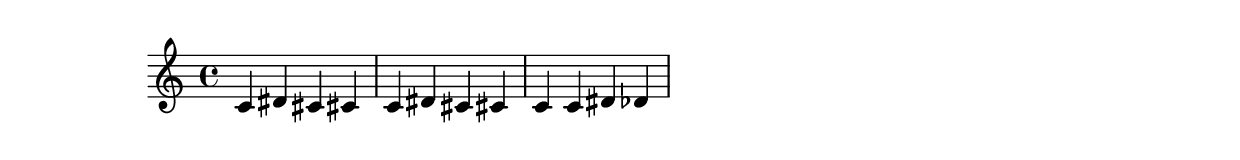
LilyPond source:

%% Do not edit this file; it is auto-generated from LSR http://lsr.dsi.unimi.it
%% This file is in the public domain.
\version "2.11.38"

\header {
  lsrtags = "pitches"
 texidoc = "
In early 20th century works, starting with Schoenberg, Berg and Webern
(the \"Second\" Viennese school), every pitch in the twelve-tone scale
has to be regarded as equal, without any hierarchy such as the
classical (tonal) degrees. Therefore, these composers print one
accidental for each note, even at natural pitches, to emphasize their
new approach to music theory and language. This snippet shows how to
achieve such notation rules. 
" }
% begin verbatim
webernAccidentals = {
  % the 5s are just "a value different from any accidental"
  \set Staff.keySignature = #'((0 . 5) (1 . 5) (2 . 5) (3 . 5)
                               (4 . 5) (5 . 5) (6 . 5))
  \set Staff.extraNatural = ##f
  #(set-accidental-style 'forget)
}

\score {
  {
    \webernAccidentals
    c' dis' cis' cis'
    c' dis' cis' cis'
    c' c' dis' des'
  }
  \layout {
    \context { \Staff \remove "Key_engraver" }
  }
}
